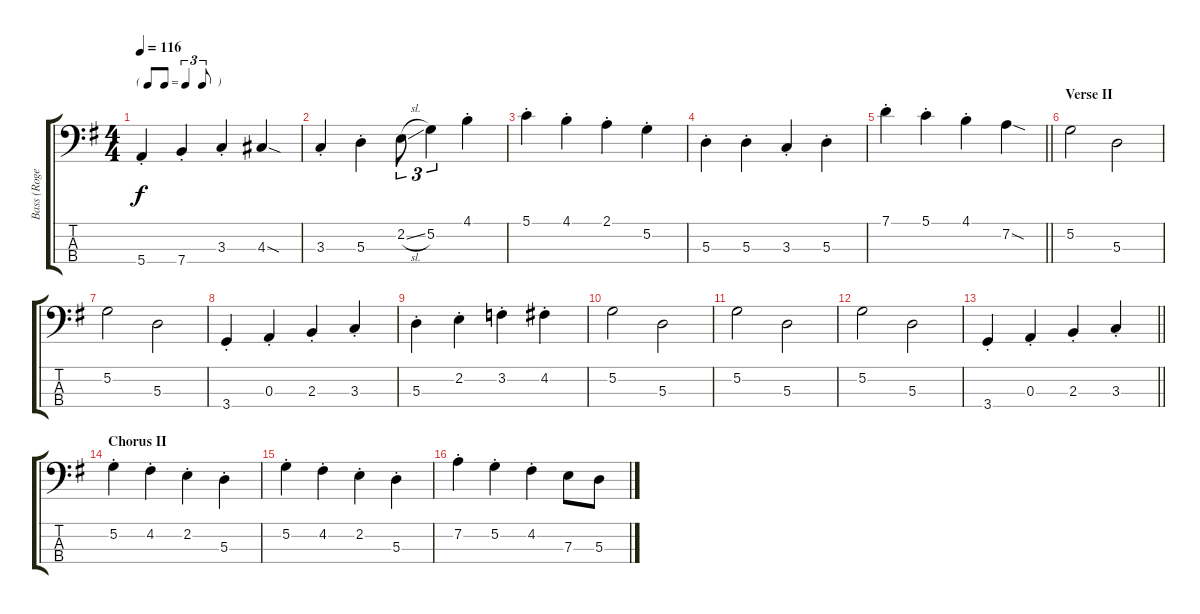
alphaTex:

\track ("Bass (Roger Waters)" "Bass (Roge") {instrument electricbassfinger}
\staff {score tabs}
\tuning (G2 D2 A1 E1) {hide}
\ts (4 4)
\tf triplet8th
\tempo 116
\clef f4
\ks g
5.4{st}.4{dy f} 7.4{st}.4 3.3{st}.4 4.3{sod}.4 |
3.3{st}.4 5.3{st}.4 2.2{sl}.8{tu (3 2)} 5.2.4{tu (3 2)} 4.1{st}.4 |
5.1{st}.4 4.1{st}.4 2.1{st}.4 5.2{st}.4 |
5.3{st}.4 5.3{st}.4 3.3{st}.4 5.3{st}.4 |
\barLineRight lightlight
7.1{st}.4 5.1{st}.4 4.1{st}.4 7.2{sod}.4 |
\section ("" "Verse II")
5.2.2 5.3.2 |
5.2.2 5.3.2 |
3.4{st}.4 0.3{st}.4 2.3{st}.4 3.3{st}.4 |
5.3{st}.4 2.2{st}.4 3.2{st}.4 4.2{st}.4 |
5.2.2 5.3.2 |
5.2.2 5.3.2 |
5.2.2 5.3.2 |
\barLineRight lightlight
3.4{st}.4 0.3{st}.4 2.3{st}.4 3.3{st}.4 |
\section ("" "Chorus II")
5.2{st}.4 4.2{st}.4 2.2{st}.4 5.3{st}.4 |
5.2{st}.4 4.2{st}.4 2.2{st}.4 5.3{st}.4 |
7.2{st}.4 5.2{st}.4 4.2{st}.4 7.3.8 5.3.8
